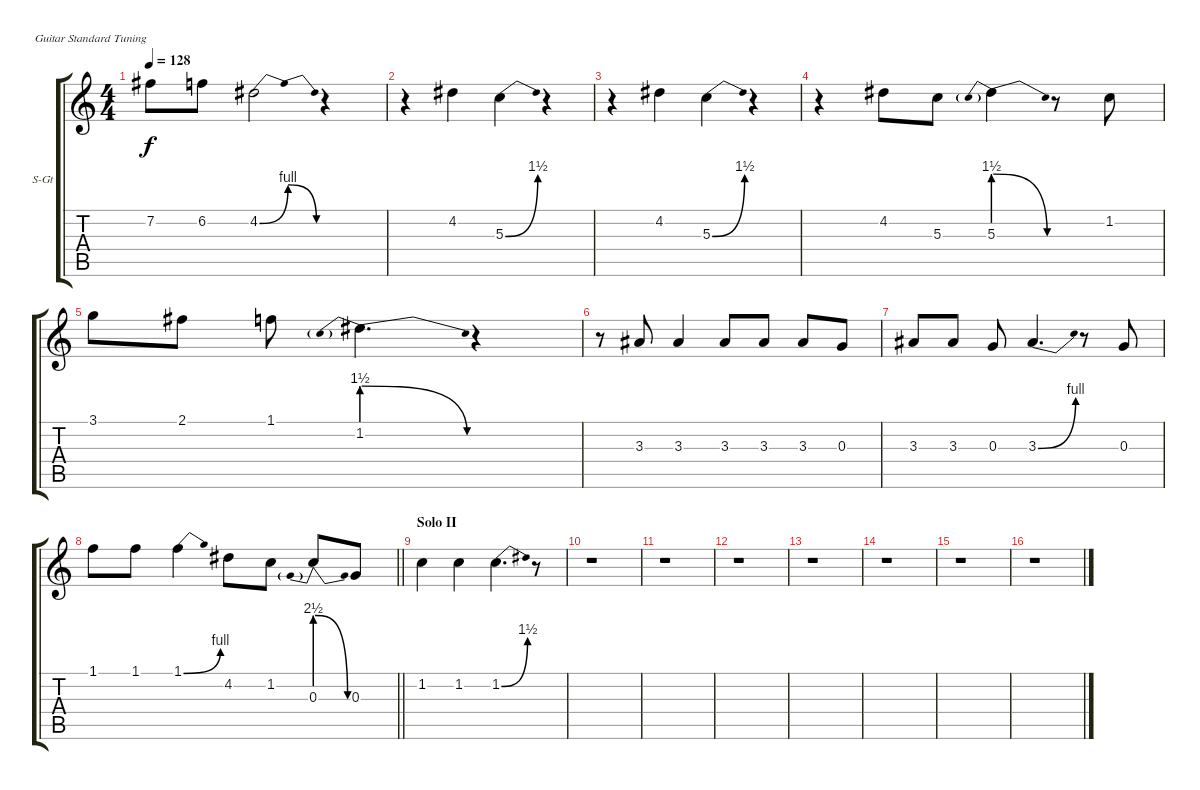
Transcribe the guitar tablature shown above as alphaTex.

\bracketExtendMode groupsimilarinstruments
\firstSystemTrackNameOrientation horizontal
\otherSystemsTrackNameOrientation horizontal
\track ("Vocals" "S-Gt") {instrument lead8bassandlead}
\staff {score tabs}
\tuning (E4 B3 G3 D3 A2 E2)
\displaytranspose 12
\ts (4 4)
\tempo 128
\clef g2
\ks c
7.2.8{dy f} 6.2.8 4.2{be (bendrelease 0 0 30 4 30 4 60 0)}.2 r.4 |
r.4 4.2.4 5.3{be (bend 0 0 60 6)}.4 r.4 |
r.4 4.2.4 5.3{be (bend 0 0 60 6)}.4 r.4 |
r.4 4.2.8 5.3.8 5.3{be (prebendrelease 0 6 60 0)}.4 r.8 1.2.8 |
3.1.8 2.1.8 1.1.8 1.2{be (prebendrelease 0 6 60 0)}.4{d} r.4 |
r.8 3.3.8 3.3.4 3.3.8 3.3.8 3.3.8 0.3.8 |
3.3.8 3.3.8 0.3.8 3.3{be (bend 0 0 60 4)}.4{d} r.8 0.3.8 |
\barLineRight lightlight
1.1.8 1.1.8 1.1{be (bend 0 0 60 4)}.4 4.2.8 1.2.8 0.3{be (prebendrelease 0 10 60 0)}.8 0.3.8 |
\section ("" "Solo II")
1.2.4 1.2.4 1.2{be (bend 0 0 60 6)}.4{d} r.8 |
r.1 |
r.1 |
r.1 |
r.1 |
r.1 |
r.1 |
r.1
